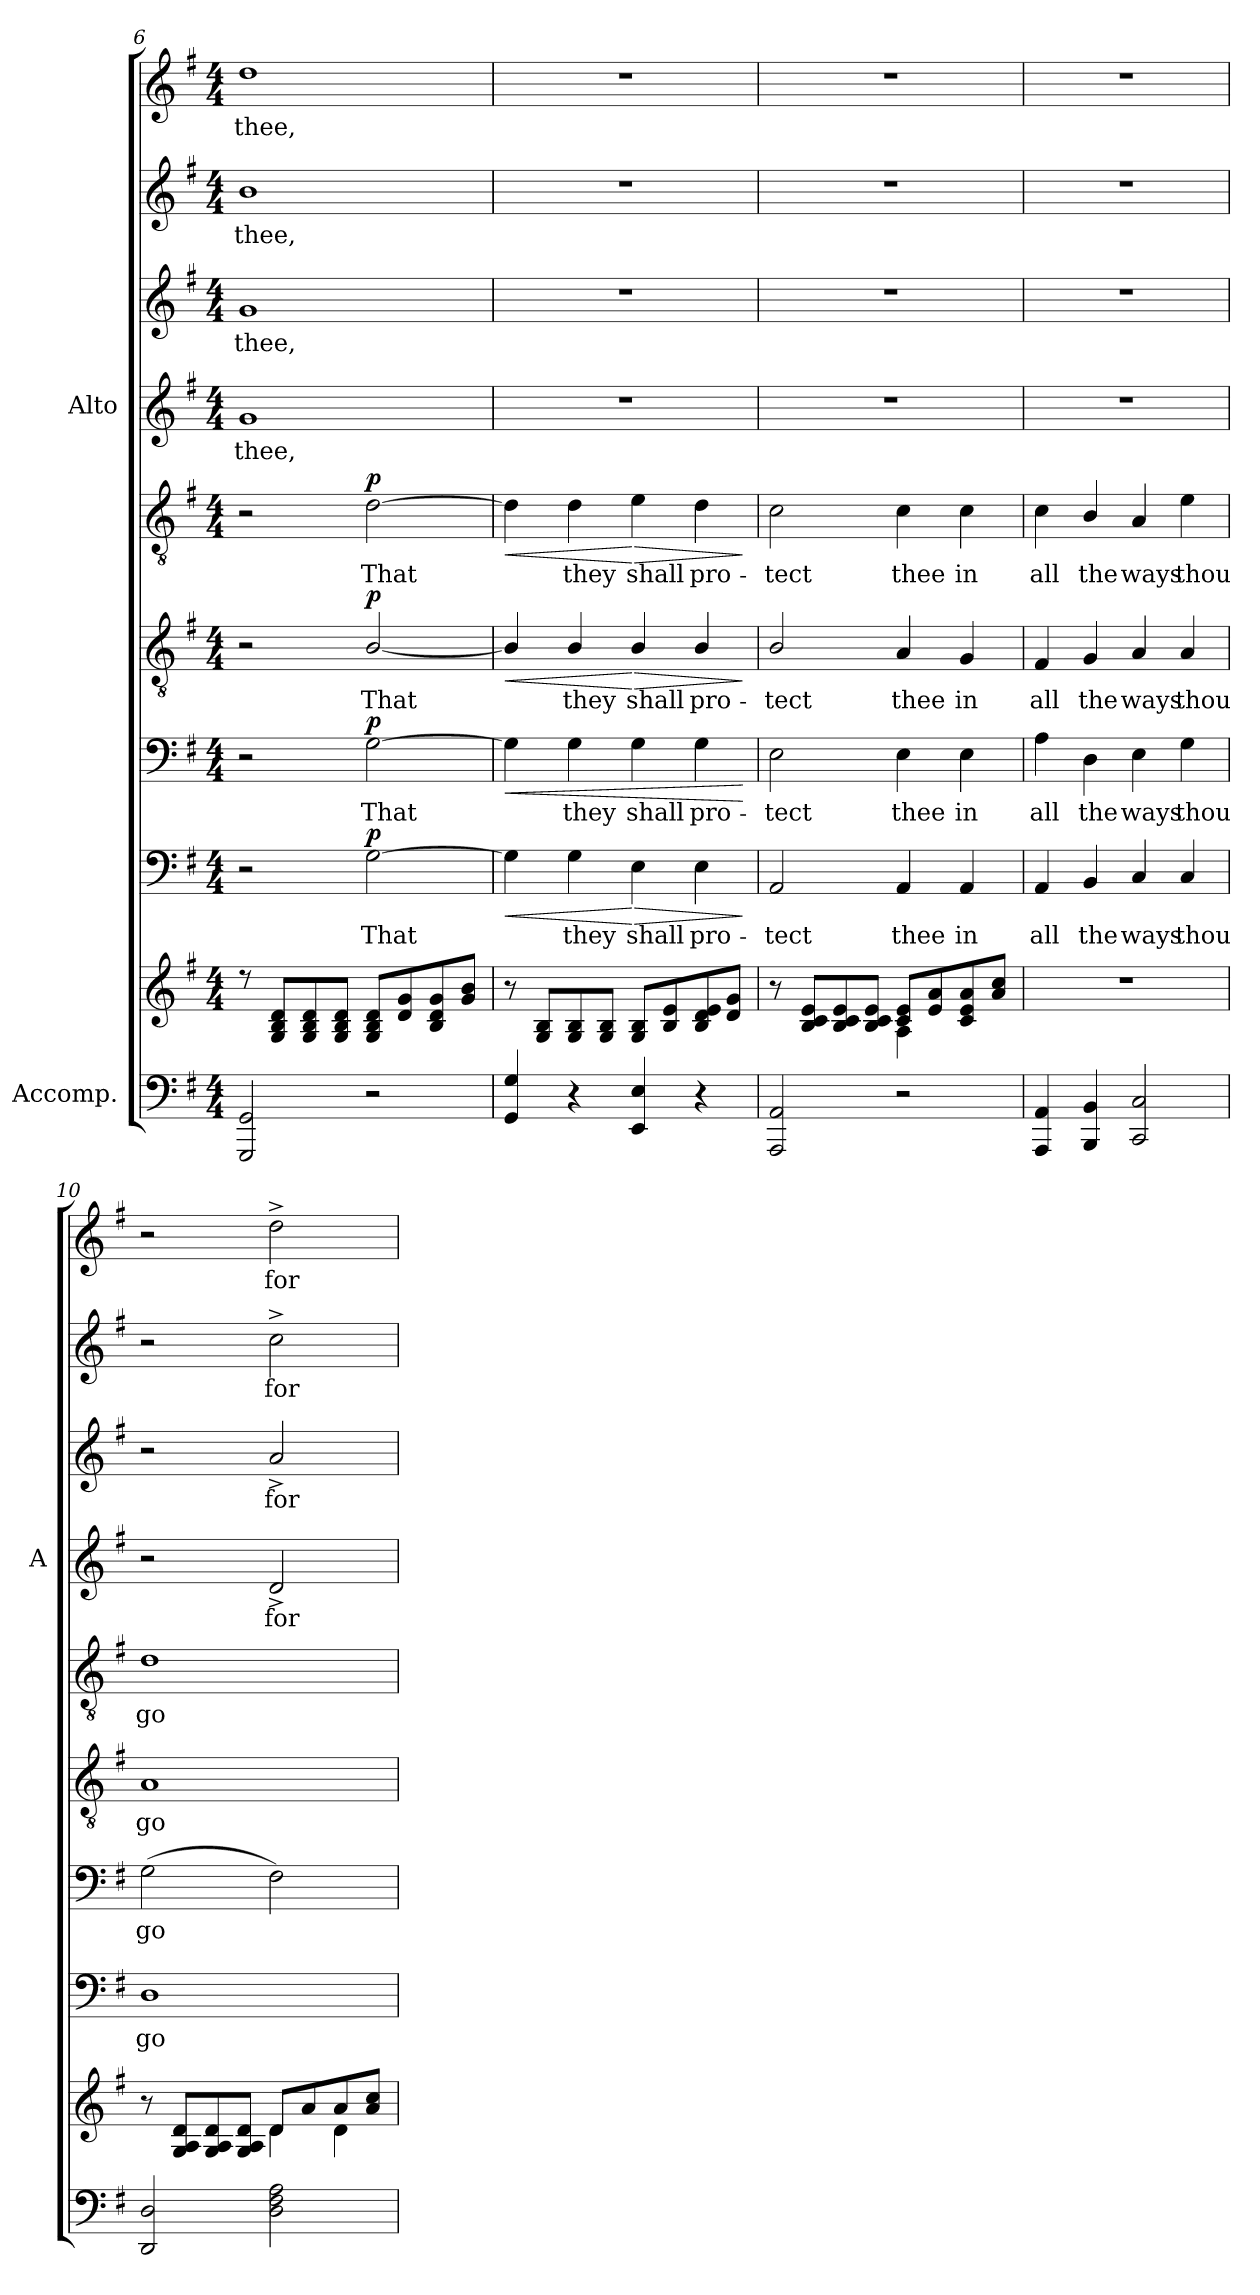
**kern	**kern	**kern	**text	**dynam	**kern	**text	**dynam	**kern	**text	**dynam	**kern	**text	**dynam	**kern	**text	**kern	**text	**kern	**text	**kern	**text
*part8	*part8	*part7	*part7	*part7	*part6	*part6	*part6	*part5	*part5	*part5	*part4	*part4	*part4	*part3	*part3	*part3	*part3	*part2	*part2	*part1	*part1
*staff10	*staff9	*staff8	*staff8	*staff8	*staff7	*staff7	*staff7	*staff6	*staff6	*staff6	*staff5	*staff5	*staff5	*staff4	*staff4	*staff3	*staff3	*staff2	*staff2	*staff1	*staff1
*I"Accomp.	*	*	*	*	*	*	*	*	*	*	*	*	*	*I"Alto	*	*	*	*	*	*	*
*	*	*	*	*	*	*	*	*	*	*	*	*	*	*I'A	*	*	*	*	*	*	*
!!LO:LB:g=z
*clefF4	*clefG2	*clefF4	*	*	*clefF4	*	*	*clefGv2	*	*	*clefGv2	*	*	*clefG2	*	*clefG2	*	*clefG2	*	*clefG2	*
*k[f#]	*k[f#]	*k[f#]	*	*	*k[f#]	*	*	*k[f#]	*	*	*k[f#]	*	*	*k[f#]	*	*k[f#]	*	*k[f#]	*	*k[f#]	*
*G:	*G:	*G:	*	*	*G:	*	*	*G:	*	*	*G:	*	*	*G:	*	*G:	*	*G:	*	*G:	*
*M4/4	*M4/4	*M4/4	*	*	*M4/4	*	*	*M4/4	*	*	*M4/4	*	*	*M4/4	*	*M4/4	*	*M4/4	*	*M4/4	*
=6	=6	=6	=6	=6	=6	=6	=6	=6	=6	=6	=6	=6	=6	=6	=6	=6	=6	=6	=6	=6	=6
*	*^	*	*	*	*	*	*	*	*	*	*	*	*	*	*	*	*	*	*	*	*
!	!	!	!	!	!	!	!	!	!	!	!	!	!	!	!	!LO:LY:b	!	!LO:LY:b	!	!LO:LY:b	!	!LO:LY:b
2GGG/ 2GG/	8r	1ryy	2r	.	.	2r	.	.	2r	.	.	2r	.	.	1g	thee,	1g	thee,	1b	thee,	1dd	thee,
.	8G/ 8B/ 8d/L	.	.	.	.	.	.	.	.	.	.	.	.	.	.	.	.	.	.	.	.	.
.	8G/ 8B/ 8d/	.	.	.	.	.	.	.	.	.	.	.	.	.	.	.	.	.	.	.	.	.
.	8G/ 8B/ 8d/J	.	.	.	.	.	.	.	.	.	.	.	.	.	.	.	.	.	.	.	.	.
!	!	!	!	!LO:LY:b	!LO:DY:b	!	!LO:LY:b	!LO:DY:b	!	!LO:LY:b	!LO:DY:b	!	!LO:LY:b	!LO:DY:b	!	!	!	!	!	!	!	!
2r	8G/ 8B/ 8d/L	.	[2G\	That	p	[2G\	That	p	[2B/	That	p	[2d\	That	p	.	.	.	.	.	.	.	.
.	8d/ 8g/	.	.	.	.	.	.	.	.	.	.	.	.	.	.	.	.	.	.	.	.	.
.	8B/ 8d/ 8g/	.	.	.	.	.	.	.	.	.	.	.	.	.	.	.	.	.	.	.	.	.
.	8g/ 8b/J	.	.	.	.	.	.	.	.	.	.	.	.	.	.	.	.	.	.	.	.	.
=7	=7	=7	=7	=7	=7	=7	=7	=7	=7	=7	=7	=7	=7	=7	=7	=7	=7	=7	=7	=7	=7	=7
!	!	!	!	!	!LO:HP:b	!	!	!LO:HP:b	!	!	!LO:HP:b	!	!	!LO:HP:b	!	!	!	!	!	!	!	!
4GG/ 4G/	8r	1ryy	4G\]	.	<	4G\]	.	<	4B/]	.	<	4d\]	.	<	1r	.	1r	.	1r	.	1r	.
.	8G/ 8B/L	.	.	.	.	.	.	.	.	.	.	.	.	.	.	.	.	.	.	.	.	.
!	!	!	!	!LO:LY:b	!	!	!LO:LY:b	!	!	!LO:LY:b	!	!	!LO:LY:b	!	!	!	!	!	!	!	!	!
4r	8G/ 8B/	.	4G\	they	.	4G\	they	.	4B/	they	.	4d\	they	.	.	.	.	.	.	.	.	.
.	8G/ 8B/J	.	.	.	.	.	.	.	.	.	.	.	.	.	.	.	.	.	.	.	.	.
!	!	!	!	!LO:LY:b	!LO:HP:n=1:b	!	!LO:LY:b	!	!	!LO:LY:b	!LO:HP:n=1:b	!	!LO:LY:b	!LO:HP:n=1:b	!	!	!	!	!	!	!	!
4EE/ 4E/	8G/ 8B/L	.	4E\	shall	[ >	4G\	shall	.	4B/	shall	[ >	4e\	shall	[ >	.	.	.	.	.	.	.	.
.	8B/ 8e/	.	.	.	.	.	.	.	.	.	.	.	.	.	.	.	.	.	.	.	.	.
!	!	!	!	!LO:LY:b	!	!	!LO:LY:b	!	!	!LO:LY:b	!	!	!LO:LY:b	!	!	!	!	!	!	!	!	!
4r	8B/ 8d/ 8e/	.	4E\	pro-	.	4G\	pro-	.	4B/	pro-	.	4d\	pro-	.	.	.	.	.	.	.	.	.
.	8d/ 8g/J	.	.	.	.	.	.	.	.	.	.	.	.	.	.	.	.	.	.	.	.	.
*	*v	*v	*	*	*	*	*	*	*	*	*	*	*	*	*	*	*	*	*	*	*	*
.	.	.	.	]	.	.	[	.	.	]	.	.	]	.	.	.	.	.	.	.	.
=8	=8	=8	=8	=8	=8	=8	=8	=8	=8	=8	=8	=8	=8	=8	=8	=8	=8	=8	=8	=8	=8
*	*^	*	*	*	*	*	*	*	*	*	*	*	*	*	*	*	*	*	*	*	*
!	!	!	!	!LO:LY:b	!	!	!LO:LY:b	!	!	!LO:LY:b	!	!	!LO:LY:b	!	!	!	!	!	!	!	!	!
2AAA/ 2AA/	8r	2ryy	2AA/	-tect	.	2E\	-tect	.	2B/	-tect	.	2c\	-tect	.	1r	.	1r	.	1r	.	1r	.
.	8B/ 8c/ 8e/L	.	.	.	.	.	.	.	.	.	.	.	.	.	.	.	.	.	.	.	.	.
.	8B/ 8c/ 8e/	.	.	.	.	.	.	.	.	.	.	.	.	.	.	.	.	.	.	.	.	.
.	8B/ 8c/ 8e/J	.	.	.	.	.	.	.	.	.	.	.	.	.	.	.	.	.	.	.	.	.
!	!	!	!	!LO:LY:b	!	!	!LO:LY:b	!	!	!LO:LY:b	!	!	!LO:LY:b	!	!	!	!	!	!	!	!	!
2r	8c/ 8e/L	4A\	4AA/	thee	.	4E\	thee	.	4A/	thee	.	4c\	thee	.	.	.	.	.	.	.	.	.
.	8e/ 8a/	.	.	.	.	.	.	.	.	.	.	.	.	.	.	.	.	.	.	.	.	.
!	!	!	!	!LO:LY:b	!	!	!LO:LY:b	!	!	!LO:LY:b	!	!	!LO:LY:b	!	!	!	!	!	!	!	!	!
.	8c/ 8e/ 8a/	4ryy	4AA/	in	.	4E\	in	.	4G/	in	.	4c\	in	.	.	.	.	.	.	.	.	.
.	8a/ 8cc/J	.	.	.	.	.	.	.	.	.	.	.	.	.	.	.	.	.	.	.	.	.
*	*v	*v	*	*	*	*	*	*	*	*	*	*	*	*	*	*	*	*	*	*	*	*
=9	=9	=9	=9	=9	=9	=9	=9	=9	=9	=9	=9	=9	=9	=9	=9	=9	=9	=9	=9	=9	=9
!	!	!	!LO:LY:b	!	!	!LO:LY:b	!	!	!LO:LY:b	!	!	!LO:LY:b	!	!	!	!	!	!	!	!	!
4AAA/ 4AA/	1r	4AA/	all	.	4A\	all	.	4F#/	all	.	4c\	all	.	1r	.	1r	.	1r	.	1r	.
!	!	!	!LO:LY:b	!	!	!LO:LY:b	!	!	!LO:LY:b	!	!	!LO:LY:b	!	!	!	!	!	!	!	!	!
4BBB/ 4BB/	.	4BB/	the	.	4D\	the	.	4G/	the	.	4B/	the	.	.	.	.	.	.	.	.	.
!	!	!	!LO:LY:b	!	!	!LO:LY:b	!	!	!LO:LY:b	!	!	!LO:LY:b	!	!	!	!	!	!	!	!	!
2CC/ 2C/	.	4C/	ways	.	4E\	ways	.	4A/	ways	.	4A/	ways	.	.	.	.	.	.	.	.	.
!	!	!	!LO:LY:b	!	!	!LO:LY:b	!	!	!LO:LY:b	!	!	!LO:LY:b	!	!	!	!	!	!	!	!	!
.	.	4C/	thou	.	4G\	thou	.	4A/	thou	.	4e\	thou	.	.	.	.	.	.	.	.	.
=10	=10	=10	=10	=10	=10	=10	=10	=10	=10	=10	=10	=10	=10	=10	=10	=10	=10	=10	=10	=10	=10
*	*^	*	*	*	*	*	*	*	*	*	*	*	*	*	*	*	*	*	*	*	*
!	!	!	!	!LO:LY:b	!	!	!LO:LY:b	!	!	!LO:LY:b	!	!	!LO:LY:b	!	!	!	!	!	!	!	!	!
2DD/ 2D/	8r	2ryy	1D	go-	.	(>2G\	go­	.	1A	go-	.	1d	go-	.	2r	.	2r	.	2r	.	2r	.
.	8G/ 8A/ 8d/L	.	.	.	.	.	.	.	.	.	.	.	.	.	.	.	.	.	.	.	.	.
.	8G/ 8A/ 8d/	.	.	.	.	.	.	.	.	.	.	.	.	.	.	.	.	.	.	.	.	.
.	8G/ 8A/ 8d/J	.	.	.	.	.	.	.	.	.	.	.	.	.	.	.	.	.	.	.	.	.
!	!	!	!	!	!	!	!	!	!	!	!	!	!	!	!	!LO:LY:b	!	!LO:LY:b	!	!LO:LY:b	!	!LO:LY:b
2D\ 2F#\ 2A\	8d/L	4d\	.	.	.	2F#\)	.	.	.	.	.	.	.	.	2d^</	for	2a^</	for	2cc^>\	for	2dd^>\	for
.	8a/	.	.	.	.	.	.	.	.	.	.	.	.	.	.	.	.	.	.	.	.	.
.	8a/	4d\	.	.	.	.	.	.	.	.	.	.	.	.	.	.	.	.	.	.	.	.
.	8a/ 8cc/J	.	.	.	.	.	.	.	.	.	.	.	.	.	.	.	.	.	.	.	.	.
*	*v	*v	*	*	*	*	*	*	*	*	*	*	*	*	*	*	*	*	*	*	*	*
=	=	=	=	=	=	=	=	=	=	=	=	=	=	=	=	=	=	=	=	=	=
*-	*-	*-	*-	*-	*-	*-	*-	*-	*-	*-	*-	*-	*-	*-	*-	*-	*-	*-	*-	*-	*-
